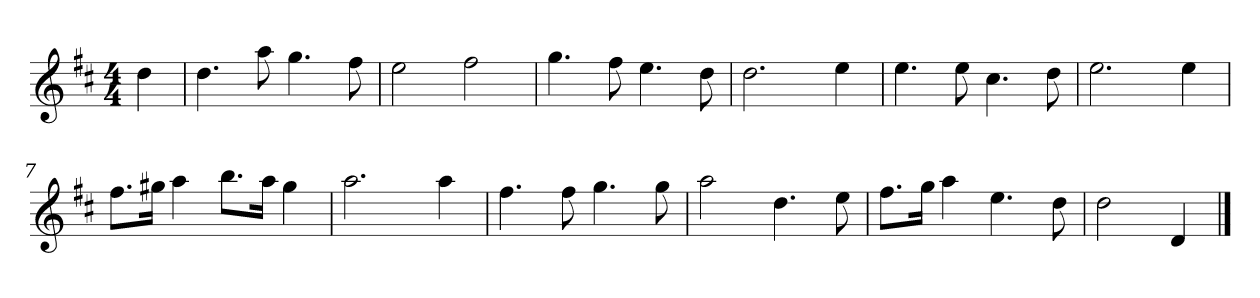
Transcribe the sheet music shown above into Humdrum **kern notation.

**kern
*part1
*staff1
*k[f#c#]
*M4/4
*MM120
=
4dd
=1
4.dd
8aa
4.gg
8ff#
=2
2ee
2ff#
=3
4.gg
8ff#
4.ee
8dd
=4
2.dd
4ee
=5
4.ee
8ee
4.cc#
8dd
=6
2.ee
4ee
=7
8.ff#L
16gg#XJk
4aa
8.bbL
16aaJk
4gg#
=8
2.aa
4aa
=9
4.ff#
8ff#
4.gg
8gg
=10
2aa
4.dd
8ee
=11
8.ff#L
16ggJk
4aa
4.ee
8dd
=12
2dd
4d
==
*-
